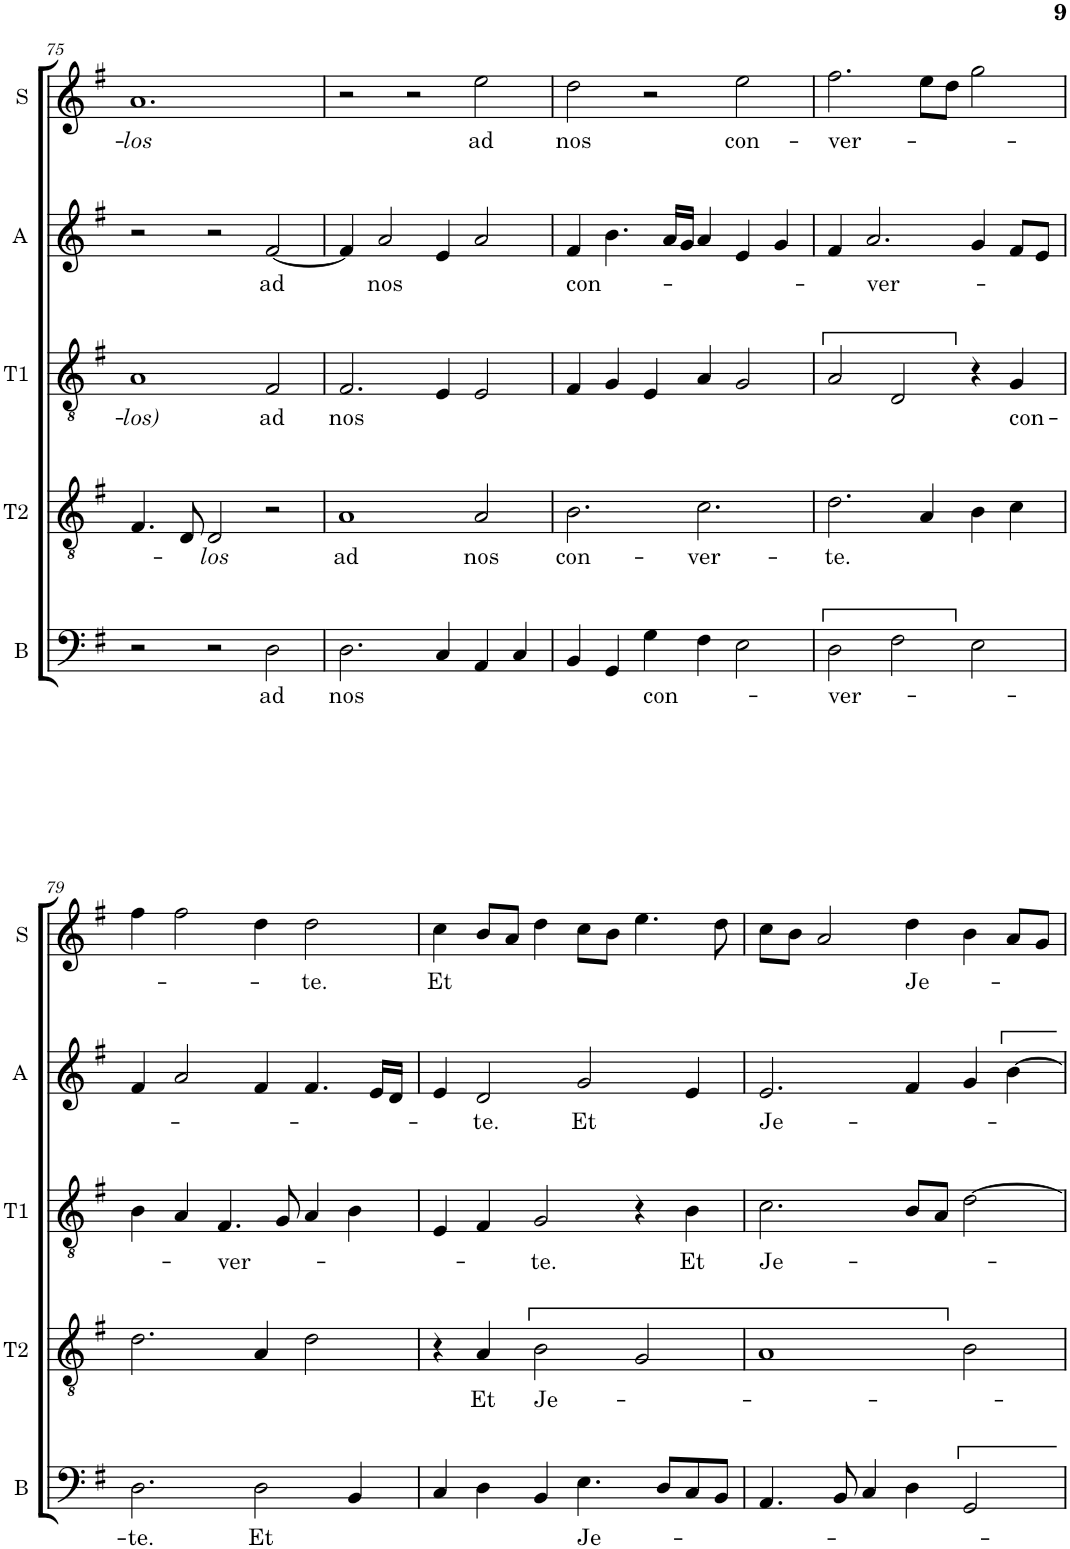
**kern	**text	**kern	**text	**kern	**text	**kern	**text	**kern	**text
*part5	*part5	*part4	*part4	*part3	*part3	*part2	*part2	*part1	*part1
*staff5	*staff5	*staff4	*staff4	*staff3	*staff3	*staff2	*staff2	*staff1	*staff1
*I"B	*	*I"T2	*	*I"T1	*	*I"A	*	*I"S	*
*I'B	*	*I'T2	*	*I'T1	*	*I'A	*	*I'S	*
!!LO:PB:g=z
*clefF4	*	*clefGv2	*	*clefGv2	*	*clefG2	*	*clefG2	*
*k[f#]	*	*k[f#]	*	*k[f#]	*	*k[f#]	*	*k[f#]	*
*M3/2	*	*M3/2	*	*M3/2	*	*M3/2	*	*M3/2	*
=75	=75	=75	=75	=75	=75	=75	=75	=75	=75
!	!	!	!	!	!LO:LY:b	!	!	!	!LO:LY:b
2r	.	4.F#/	.	1A	los)	2r	.	1.a	-los
.	.	8D/	.	.	.	.	.	.	.
!	!	!	!LO:LY:b	!	!	!	!	!	!
2r	.	2D/	-los	.	.	2r	.	.	.
!	!LO:LY:b	!	!	!	!LO:LY:b	!	!LO:LY:b	!	!
2D\	ad	2r	.	2F#/	ad	[2f#/	ad	.	.
=76	=76	=76	=76	=76	=76	=76	=76	=76	=76
!	!LO:LY:b	!	!LO:LY:b	!	!LO:LY:b	!	!	!	!
2.D\	nos	1A	ad	2.F#/	nos	4f#/]	.	2r	.
!	!	!	!	!	!	!	!LO:LY:b	!	!
.	.	.	.	.	.	2a/	nos	.	.
.	.	.	.	.	.	.	.	2r	.
4C/	.	.	.	4E/	.	4e/	.	.	.
!	!	!	!LO:LY:b	!	!	!	!	!	!LO:LY:b
4AA/	.	2A/	nos	2E/	.	2a/	.	2ee\	ad
4C/	.	.	.	.	.	.	.	.	.
=77	=77	=77	=77	=77	=77	=77	=77	=77	=77
!	!	!	!LO:LY:b	!	!	!	!LO:LY:b	!	!LO:LY:b
4BB/	.	2.B\	con-	4F#/	.	4f#/	con-	2dd\	nos
4GG/	.	.	.	4G/	.	4.b\	.	.	.
!	!LO:LY:b	!	!	!	!	!	!	!	!
4G\	con-	.	.	4E/	.	.	.	2r	.
.	.	.	.	.	.	16a/LL	.	.	.
.	.	.	.	.	.	16g/JJ	.	.	.
!	!	!	!LO:LY:b	!	!	!	!	!	!
4F#\	.	2.c\	-ver-	4A/	.	4a/	.	.	.
!	!	!	!	!	!	!	!	!	!LO:LY:b
2E\	.	.	.	2G/	.	4e/	.	2ee\	con-
.	.	.	.	.	.	4g/	.	.	.
=78	=78	=78	=78	=78	=78	=78	=78	=78	=78
!	!LO:LY:b	!	!LO:LY:b	!	!	!	!	!	!LO:LY:b
2D\	-ver-	2.d\	-te.	2A/	.	4f#/	.	2.ff#\	-ver-
!	!	!	!	!	!	!	!LO:LY:b	!	!
.	.	.	.	.	.	2.a/	-ver-	.	.
2F#\	.	.	.	2D/	.	.	.	.	.
.	.	4A/	.	.	.	.	.	8ee\L	.
.	.	.	.	.	.	.	.	8dd\J	.
2E\	.	4B\	.	4r	.	4g/	.	2gg\	.
!	!	!	!	!	!LO:LY:b	!	!	!	!
.	.	4c\	.	4G/	con-	8f#/L	.	.	.
.	.	.	.	.	.	8e/J	.	.	.
!!LO:LB:g=z
=79	=79	=79	=79	=79	=79	=79	=79	=79	=79
!	!LO:LY:b	!	!	!	!	!	!	!	!
2.D\	-te.	2.d\	.	4B\	.	4f#/	.	4ff#\	.
.	.	.	.	4A/	.	2a/	.	2ff#\	.
!	!	!	!	!	!LO:LY:b	!	!	!	!
.	.	.	.	4.F#/	-ver-	.	.	.	.
!	!LO:LY:b	!	!	!	!	!	!	!	!
2D\	Et	4A/	.	.	.	4f#/	.	4dd\	.
.	.	.	.	8G/	.	.	.	.	.
!	!	!	!	!	!	!	!	!	!LO:LY:b
.	.	2d\	.	4A/	.	4.f#/	.	2dd\	-te.
4BB/	.	.	.	4B\	.	.	.	.	.
.	.	.	.	.	.	16e/LL	.	.	.
.	.	.	.	.	.	16d/JJ	.	.	.
=80	=80	=80	=80	=80	=80	=80	=80	=80	=80
!	!	!	!	!	!	!	!	!	!LO:LY:b
4C/	.	4r	.	4E/	.	4e/	.	4cc\	Et
!	!	!	!LO:LY:b	!	!	!	!LO:LY:b	!	!
4D\	.	4A/	Et	4F#/	.	2d/	-te.	8b/L	.
.	.	.	.	.	.	.	.	8a/J	.
!	!	!	!LO:LY:b	!	!LO:LY:b	!	!	!	!
4BB/	.	2B\	Je-	2G/	-te.	.	.	4dd\	.
!	!LO:LY:b	!	!	!	!	!	!LO:LY:b	!	!
4.E\	Je-	.	.	.	.	2g/	Et	8cc\L	.
.	.	.	.	.	.	.	.	8b\J	.
.	.	2G/	.	4r	.	.	.	4.ee\	.
8D/L	.	.	.	.	.	.	.	.	.
!	!	!	!	!	!LO:LY:b	!	!	!	!
8C/	.	.	.	4B\	Et	4e/	.	.	.
8BB/J	.	.	.	.	.	.	.	8dd\	.
=81	=81	=81	=81	=81	=81	=81	=81	=81	=81
!	!	!	!	!	!LO:LY:b	!	!LO:LY:b	!	!
4.AA/	.	1A	.	2.c\	Je-	2.e/	Je-	8cc\L	.
.	.	.	.	.	.	.	.	8b\J	.
.	.	.	.	.	.	.	.	2a/	.
8BB/	.	.	.	.	.	.	.	.	.
4C/	.	.	.	.	.	.	.	.	.
!	!	!	!	!	!	!	!	!	!LO:LY:b
4D\	.	.	.	8B/L	.	4f#/	.	4dd\	Je-
.	.	.	.	8A/J	.	.	.	.	.
2GG/	.	2B\	.	[2d\	.	4g/	.	4b\	.
.	.	.	.	.	.	[4b\	.	8a/L	.
.	.	.	.	.	.	.	.	8g/J	.
=	=	=	=	=	=	=	=	=	=
*-	*-	*-	*-	*-	*-	*-	*-	*-	*-
